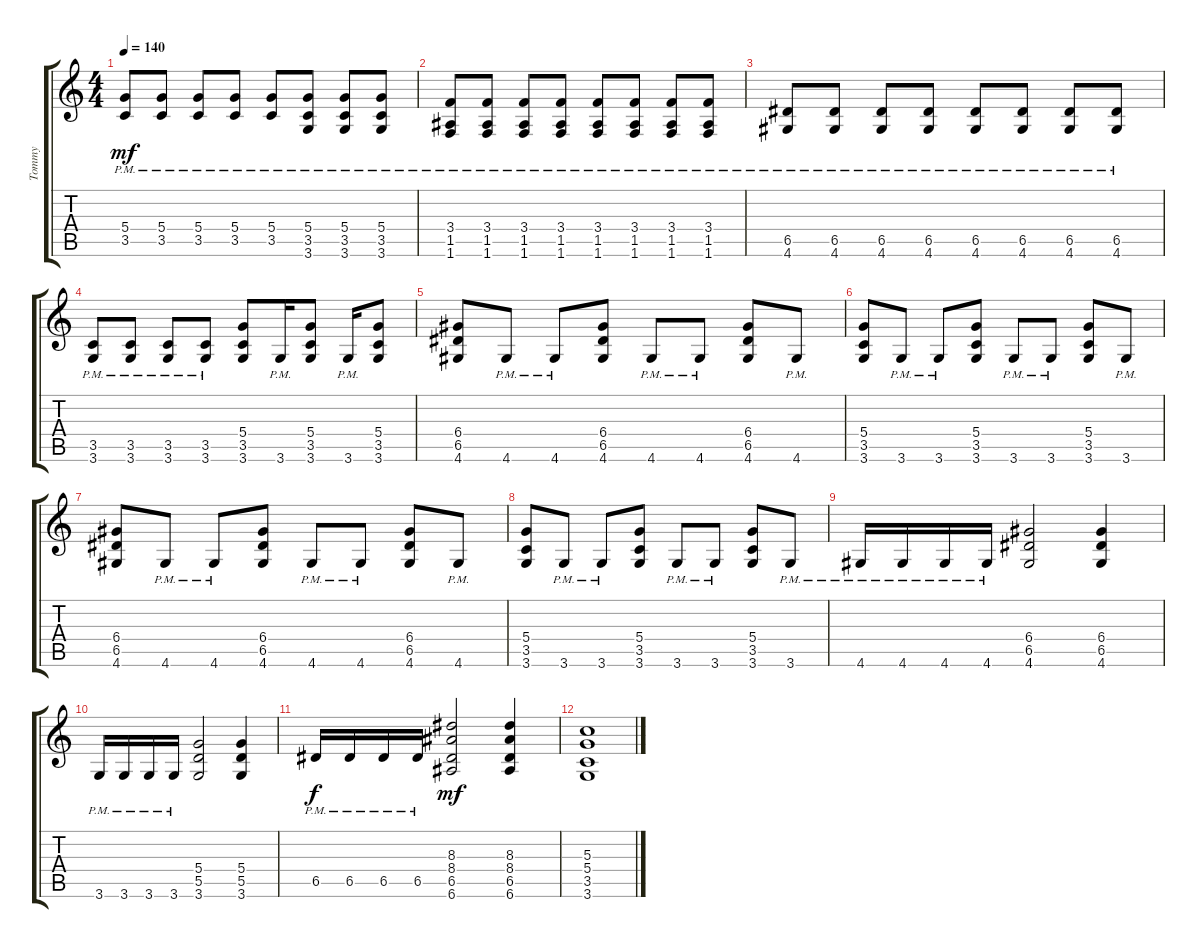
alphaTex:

\track ("Tommy" "Tommy") {instrument distortionguitar}
\staff {score tabs}
\tuning (E4 B3 G3 D3 A2 E2) {hide}
\ts (4 4)
\tempo 140
\clef g2
\ks c
(5.4{pm} 3.5{pm}).8{dy mf} (5.4{pm} 3.5{pm}).8 (5.4{pm} 3.5{pm}).8 (5.4{pm} 3.5{pm}).8 (5.4{pm} 3.5{pm}).8 (5.4{pm} 3.5{pm} 3.6{pm}).8 (5.4{pm} 3.5{pm} 3.6{pm}).8 (5.4{pm} 3.5{pm} 3.6{pm}).8 |
(3.4{pm} 1.5{pm} 1.6{pm}).8 (3.4{pm} 1.5{pm} 1.6{pm}).8 (3.4{pm} 1.5{pm} 1.6{pm}).8 (3.4{pm} 1.5{pm} 1.6{pm}).8 (3.4{pm} 1.5{pm} 1.6{pm}).8 (3.4{pm} 1.5{pm} 1.6{pm}).8 (3.4{pm} 1.5{pm} 1.6{pm}).8 (3.4{pm} 1.5{pm} 1.6{pm}).8 |
(6.5{pm} 4.6{pm}).8 (6.5{pm} 4.6{pm}).8 (6.5{pm} 4.6{pm}).8 (6.5{pm} 4.6{pm}).8 (6.5{pm} 4.6{pm}).8 (6.5{pm} 4.6{pm}).8 (6.5{pm} 4.6{pm}).8 (6.5{pm} 4.6{pm}).8 |
(3.5 3.6{pm}).8 (3.5{pm} 3.6{pm}).8 (3.5{pm} 3.6{pm}).8 (3.5{pm} 3.6{pm}).8 (5.4 3.5 3.6).8 3.6{pm}.16 (5.4 3.5 3.6).8 3.6{pm}.16 (5.4 3.5 3.6).8 |
(6.4 6.5 4.6).8 4.6{pm}.8 4.6{pm}.8 (6.4 6.5 4.6).8 4.6{pm}.8 4.6{pm}.8 (6.4 6.5 4.6).8 4.6{pm}.8 |
(5.4 3.5 3.6).8 3.6{pm}.8 3.6{pm}.8 (5.4 3.5 3.6).8 3.6{pm}.8 3.6{pm}.8 (5.4 3.5 3.6).8 3.6{pm}.8 |
(6.4 6.5 4.6).8 4.6{pm}.8 4.6{pm}.8 (6.4 6.5 4.6).8 4.6{pm}.8 4.6{pm}.8 (6.4 6.5 4.6).8 4.6{pm}.8 |
(5.4 3.5 3.6).8 3.6{pm}.8 3.6{pm}.8 (5.4 3.5 3.6).8 3.6{pm}.8 3.6{pm}.8 (5.4 3.5 3.6).8 3.6{pm}.8 |
4.6{pm}.16 4.6{pm}.16 4.6{pm}.16 4.6{pm}.16 (6.4 6.5 4.6).2 (6.4 6.5 4.6).4 |
3.6{pm}.16 3.6{pm}.16 3.6{pm}.16 3.6{pm}.16 (5.4 5.5 3.6).2 (5.4 5.5 3.6).4 |
6.5{pm}.16{dy f} 6.5{pm}.16 6.5{pm}.16 6.5{pm}.16 (8.3 8.4 6.5 6.6).2{dy mf} (8.3 8.4 6.5 6.6).4 |
(5.3 5.4 3.5 3.6).1
